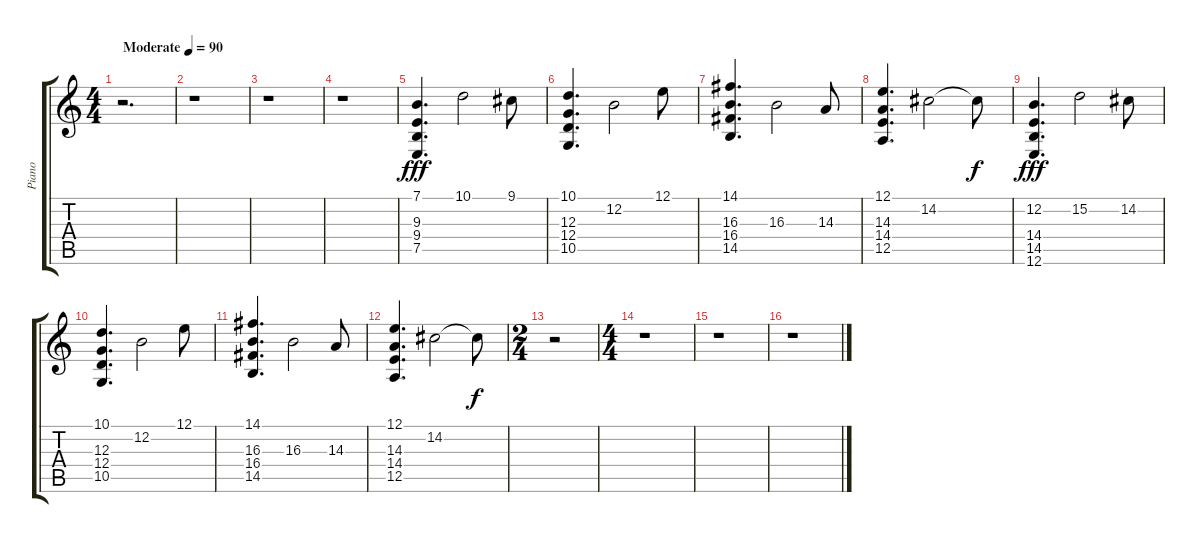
\track ("Piano" "Piano") {instrument brightacousticpiano}
\staff {score tabs}
\tuning (E4 B3 G3 D3 A2 E2) {hide}
\ts (4 4)
\tempo (90 "Moderate")
\clef g2
\ks c
r.2{d dy fff instrument brightacousticpiano} |
r.1 |
r.1 |
r.1 |
(7.1 9.3 9.4 7.5).4{d} 10.1.2 9.1.8 |
(10.1 12.3 12.4 10.5).4{d} 12.2.2 12.1.8 |
(14.1 16.3 16.4 14.5).4{d} 16.3.2 14.3.8 |
(12.1 14.3 14.4 12.5).4{d} 14.2.2 14.2{t}.8{dy f} |
(12.2 14.4 14.5 12.6).4{d dy fff} 15.2.2 14.2.8 |
(10.1 12.3 12.4 10.5).4{d} 12.2.2 12.1.8 |
(14.1 16.3 16.4 14.5).4{d} 16.3.2 14.3.8 |
(12.1 14.3 14.4 12.5).4{d} 14.2.2 14.2{t}.8{dy f} |
\ts (2 4)
r.2 |
\ts (4 4)
r.1 |
r.1 |
r.1
